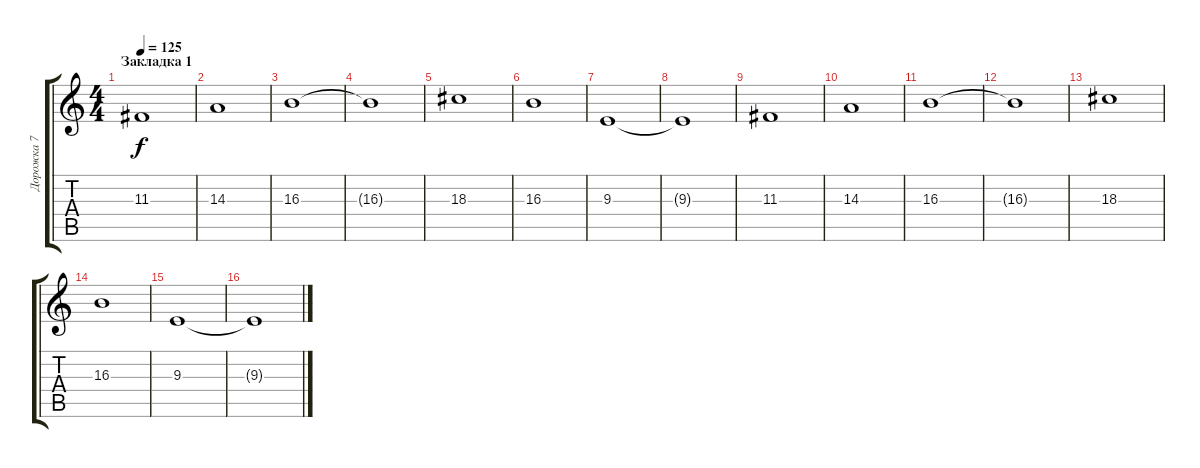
\track ("Дорожка 7" "Дорожка 7") {instrument synthstrings2}
\staff {score tabs}
\tuning (E4 B3 G3 D3 A2 E2) {hide}
\ts (4 4)
\section ("" "Закладка 1")
\tempo 125
\clef g2
\ks c
11.3.1{dy f} |
14.3.1 |
16.3.1 |
16.3{t}.1 |
18.3.1 |
16.3.1 |
9.3.1 |
9.3{t}.1 |
11.3.1 |
14.3.1 |
16.3.1 |
16.3{t}.1 |
18.3.1 |
16.3.1 |
9.3.1 |
9.3{t}.1
